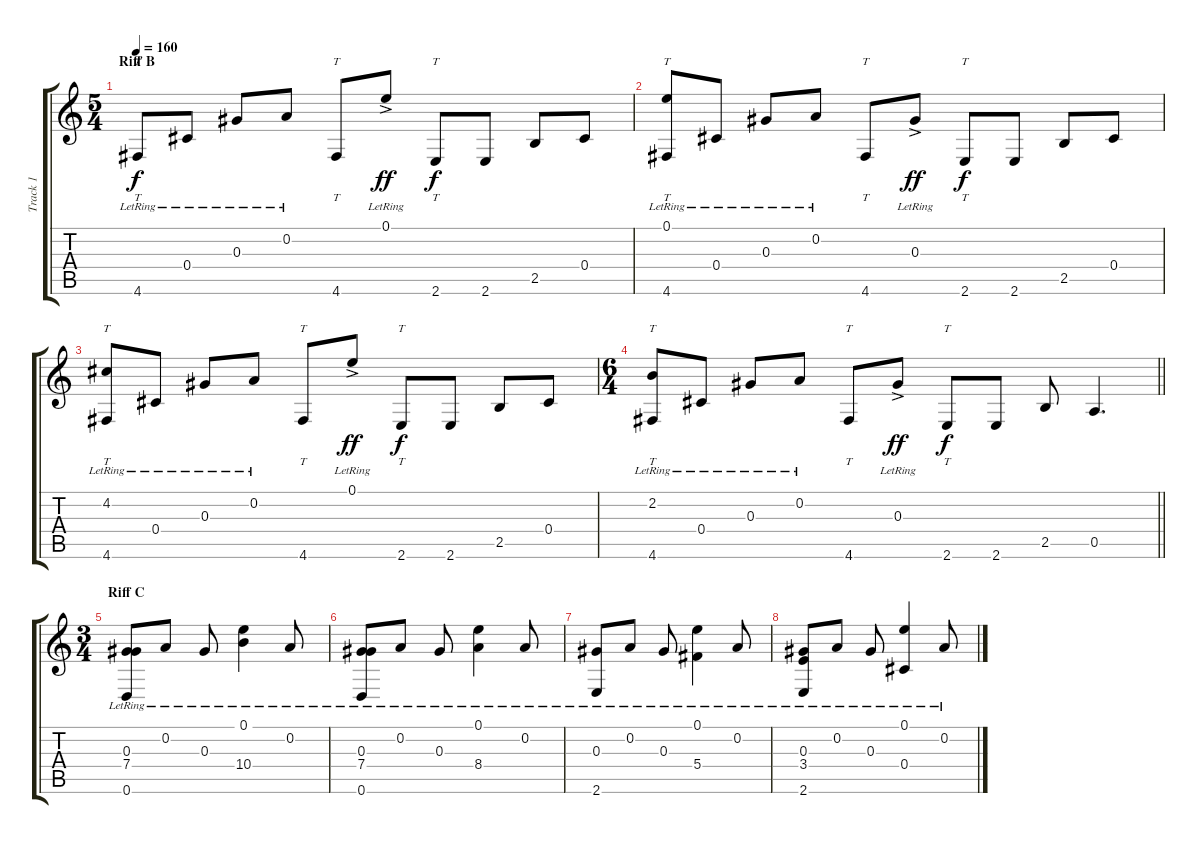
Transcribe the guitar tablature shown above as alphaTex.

\track ("Track 1" "Track 1") {instrument acousticguitarsteel}
\staff {score tabs}
\tuning (E4 A3 Ab3 Db3 A2 D2) {hide}
\ts (5 4)
\section ("" "Riff B")
\tempo 160
\clef g2
\ks c
4.6{lr}.8{tt dy f} 0.4{lr}.8 0.3{lr}.8 0.2{lr}.8 4.6.8{tt} 0.1{ac lr}.8{dy ff} 2.6.8{tt dy f} 2.6.8 2.5.8 0.4.8 |
(0.1{lr} 4.6{lr}).8{tt} 0.4{lr}.8 0.3{lr}.8 0.2{lr}.8 4.6.8{tt} 0.3{ac lr}.8{dy ff} 2.6.8{tt dy f} 2.6.8 2.5.8 0.4.8 |
(4.2{lr} 4.6{lr}).8{tt} 0.4{lr}.8 0.3{lr}.8 0.2{lr}.8 4.6.8{tt} 0.1{ac lr}.8{dy ff} 2.6.8{tt dy f} 2.6.8 2.5.8 0.4.8 |
\ts (6 4)
\barLineRight lightlight
(2.2{lr} 4.6{lr}).8{tt} 0.4{lr}.8 0.3{lr}.8 0.2{lr}.8 4.6.8{tt} 0.3{ac lr}.8{dy ff} 2.6.8{tt dy f} 2.6.8 2.5.8 0.5.4{d} |
\ts (3 4)
\section ("" "Riff C")
(0.3{lr} 7.4{lr} 0.6{lr}).8 0.2{lr}.8 0.3{lr}.8 (0.1{lr} 10.4{lr}).4 0.2{lr}.8 |
(0.3{lr} 7.4{lr} 0.6{lr}).8 0.2{lr}.8 0.3{lr}.8 (0.1{lr} 8.4{lr}).4 0.2{lr}.8 |
(0.3{lr} 2.6{lr}).8 0.2{lr}.8 0.3{lr}.8 (0.1{lr} 5.4{lr}).4 0.2{lr}.8 |
(0.3{lr} 3.4{lr} 2.6{lr}).8 0.2{lr}.8 0.3{lr}.8 (0.1{lr} 0.4{lr}).4 0.2{lr}.8
